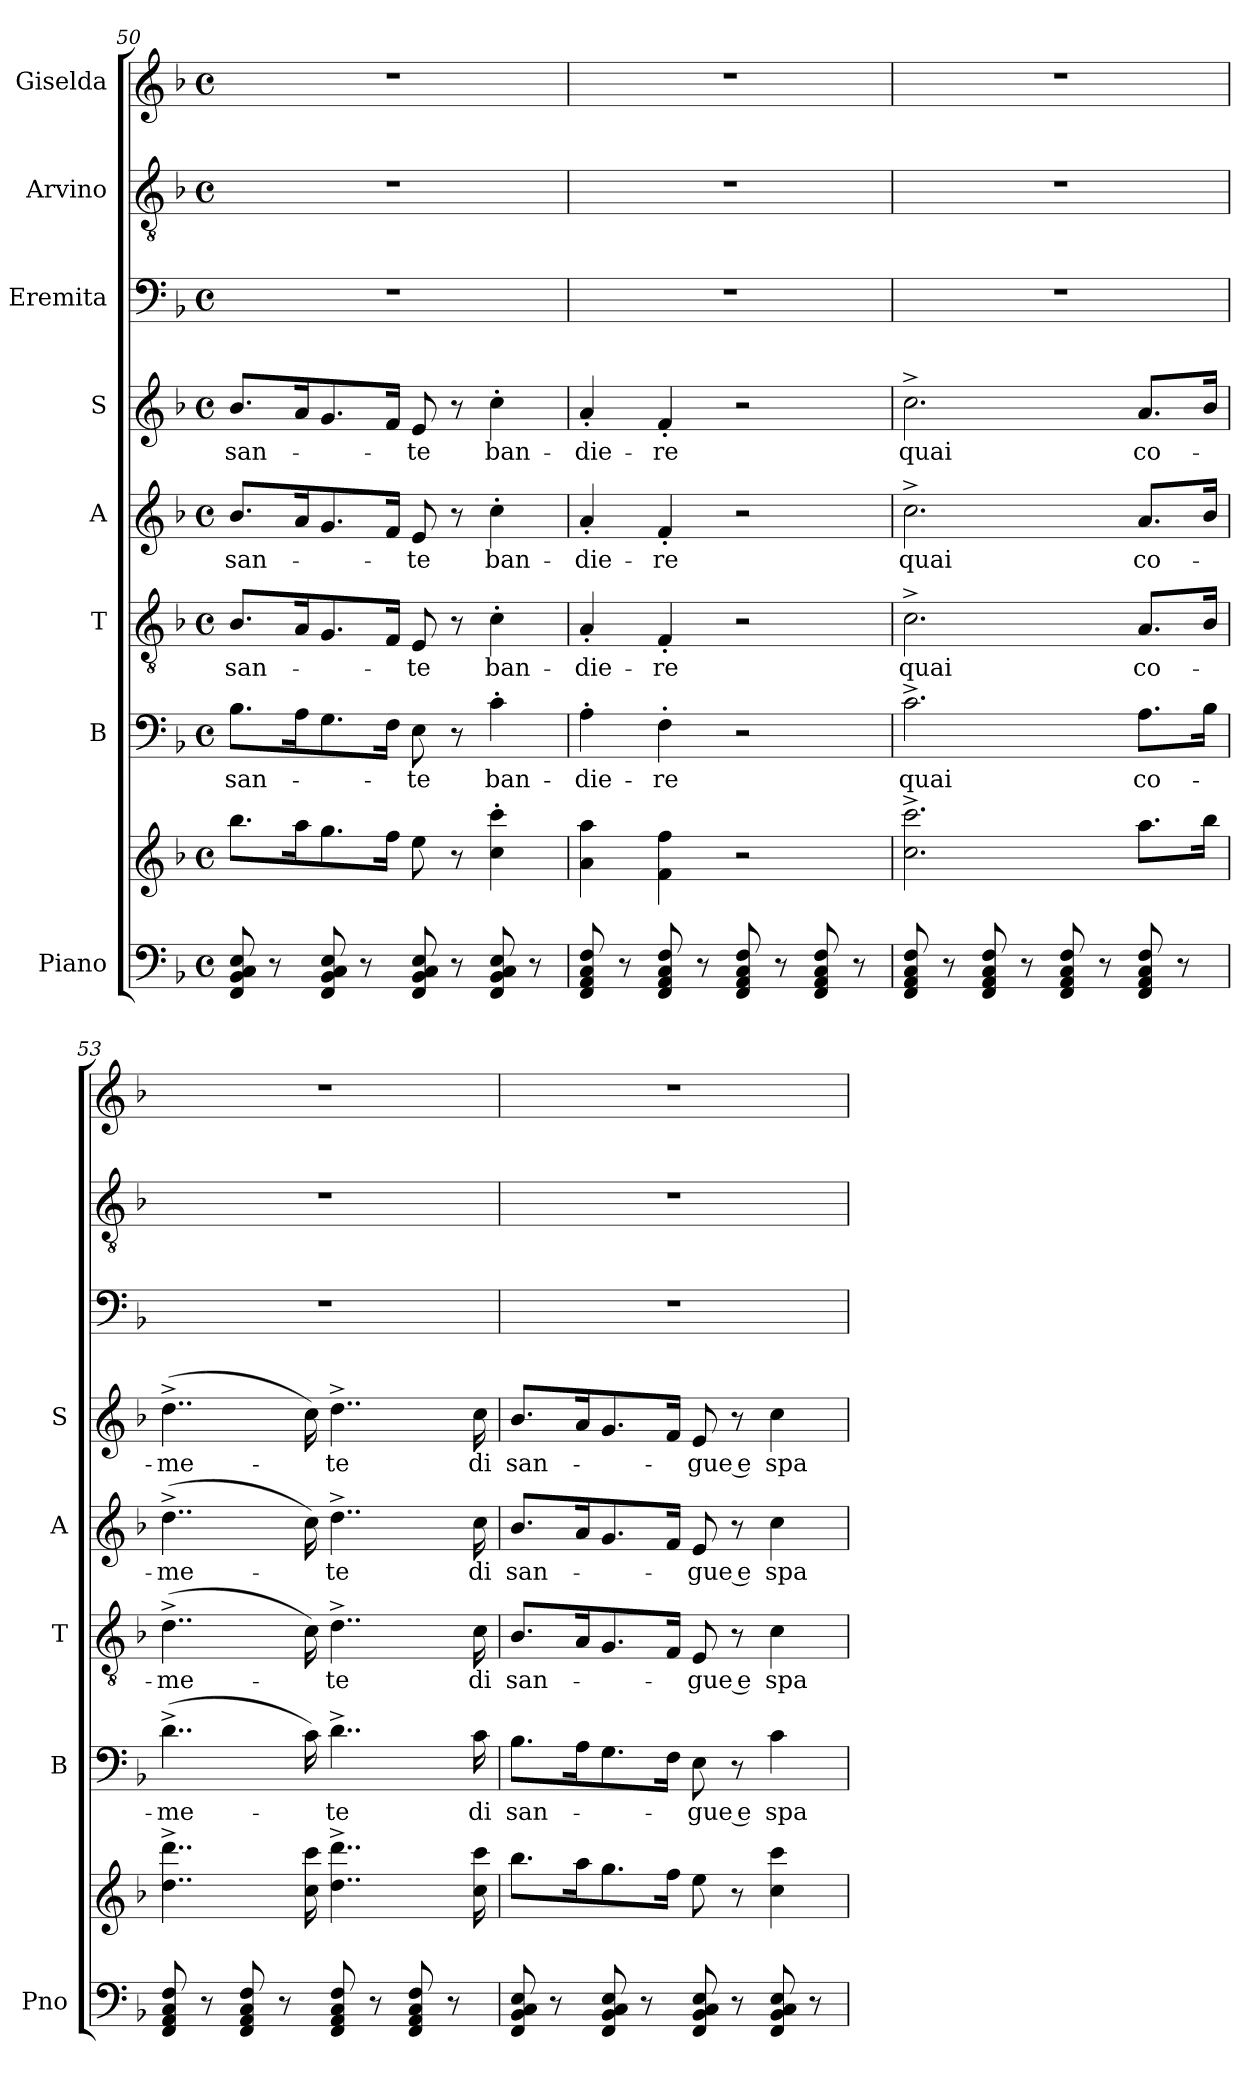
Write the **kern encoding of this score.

**kern	**kern	**kern	**text	**kern	**text	**kern	**text	**kern	**text	**kern	**kern	**kern
*part8	*part8	*part7	*part7	*part6	*part6	*part5	*part5	*part4	*part4	*part3	*part2	*part1
*staff9	*staff8	*staff7	*staff7	*staff6	*staff6	*staff5	*staff5	*staff4	*staff4	*staff3	*staff2	*staff1
*I"Piano	*	*I"B	*	*I"T	*	*I"A	*	*I"S	*	*I"Eremita	*I"Arvino	*I"Giselda
*I'Pno	*	*I'B	*	*I'T	*	*I'A	*	*I'S	*	*	*	*
!!LO:PB:g=z
*clefF4	*clefG2	*clefF4	*	*clefGv2	*	*clefG2	*	*clefG2	*	*clefF4	*clefGv2	*clefG2
*k[b-]	*k[b-]	*k[b-]	*	*k[b-]	*	*k[b-]	*	*k[b-]	*	*k[b-]	*k[b-]	*k[b-]
*M4/4	*M4/4	*M4/4	*	*M4/4	*	*M4/4	*	*M4/4	*	*M4/4	*M4/4	*M4/4
*met(c)	*met(c)	*met(c)	*	*met(c)	*	*met(c)	*	*met(c)	*	*met(c)	*met(c)	*met(c)
=50	=50	=50	=50	=50	=50	=50	=50	=50	=50	=50	=50	=50
8FF/ 8BB-/ 8C/ 8E/	8.bb-\L	8.B-\L	san-	8.B-/L	san-	8.b-/L	san-	8.b-/L	san-	1r	1r	1r
8r	.	.	.	.	.	.	.	.	.	.	.	.
.	16aa\K	16A\K	.	16A/K	.	16a/K	.	16a/K	.	.	.	.
8FF/ 8BB-/ 8C/ 8E/	8.gg\	8.G\	.	8.G/	.	8.g/	.	8.g/	.	.	.	.
8r	.	.	.	.	.	.	.	.	.	.	.	.
.	16ff\Jk	16F\Jk	.	16F/Jk	.	16f/Jk	.	16f/Jk	.	.	.	.
8FF/ 8BB-/ 8C/ 8E/	8ee\	8E\	-te	8E/	-te	8e/	-te	8e/	-te	.	.	.
8r	8r	8r	.	8r	.	8r	.	8r	.	.	.	.
8FF/ 8BB-/ 8C/ 8E/	4cc\' 4ccc\'	4c'\	ban-	4c'\	ban-	4cc'\	ban-	4cc'\	ban-	.	.	.
8r	.	.	.	.	.	.	.	.	.	.	.	.
=51	=51	=51	=51	=51	=51	=51	=51	=51	=51	=51	=51	=51
8FF/ 8AA/ 8C/ 8F/	4a\ 4aa\	4A'\	-die-	4A'/	-die-	4a'/	-die-	4a'/	-die-	1r	1r	1r
8r	.	.	.	.	.	.	.	.	.	.	.	.
8FF/ 8AA/ 8C/ 8F/	4f\ 4ff\	4F'\	-re	4F'/	-re	4f'/	-re	4f'/	-re	.	.	.
8r	.	.	.	.	.	.	.	.	.	.	.	.
8FF/ 8AA/ 8C/ 8F/	2r	2r	.	2r	.	2r	.	2r	.	.	.	.
8r	.	.	.	.	.	.	.	.	.	.	.	.
8FF/ 8AA/ 8C/ 8F/	.	.	.	.	.	.	.	.	.	.	.	.
8r	.	.	.	.	.	.	.	.	.	.	.	.
=52	=52	=52	=52	=52	=52	=52	=52	=52	=52	=52	=52	=52
8FF/ 8AA/ 8C/ 8F/	2.cc\^ 2.ccc\^	2.c^\	quai	2.c^\	quai	2.cc^\	quai	2.cc^\	quai	1r	1r	1r
8r	.	.	.	.	.	.	.	.	.	.	.	.
8FF/ 8AA/ 8C/ 8F/	.	.	.	.	.	.	.	.	.	.	.	.
8r	.	.	.	.	.	.	.	.	.	.	.	.
8FF/ 8AA/ 8C/ 8F/	.	.	.	.	.	.	.	.	.	.	.	.
8r	.	.	.	.	.	.	.	.	.	.	.	.
8FF/ 8AA/ 8C/ 8F/	8.aa\L	8.A\L	co-	8.A/L	co-	8.a/L	co-	8.a/L	co-	.	.	.
8r	.	.	.	.	.	.	.	.	.	.	.	.
.	16bb-\Jk	16B-\Jk	.	16B-/Jk	.	16b-/Jk	.	16b-/Jk	.	.	.	.
=53	=53	=53	=53	=53	=53	=53	=53	=53	=53	=53	=53	=53
8FF/ 8AA/ 8C/ 8F/	4..dd\^ 4..ddd\^	(4..d^\	-me-	(4..d^\	-me-	(4..dd^\	-me-	(4..dd^\	-me-	1r	1r	1r
8r	.	.	.	.	.	.	.	.	.	.	.	.
8FF/ 8AA/ 8C/ 8F/	.	.	.	.	.	.	.	.	.	.	.	.
8r	.	.	.	.	.	.	.	.	.	.	.	.
.	16cc\ 16ccc\	16c\)	.	16c\)	.	16cc\)	.	16cc\)	.	.	.	.
8FF/ 8AA/ 8C/ 8F/	4..dd\^ 4..ddd\^	4..d^\	-te	4..d^\	-te	4..dd^\	-te	4..dd^\	-te	.	.	.
8r	.	.	.	.	.	.	.	.	.	.	.	.
8FF/ 8AA/ 8C/ 8F/	.	.	.	.	.	.	.	.	.	.	.	.
8r	.	.	.	.	.	.	.	.	.	.	.	.
.	16cc\ 16ccc\	16c\	di	16c\	di	16cc\	di	16cc\	di	.	.	.
!!LO:PB:g=z
=54	=54	=54	=54	=54	=54	=54	=54	=54	=54	=54	=54	=54
8FF/ 8BB-/ 8C/ 8E/	8.bb-\L	8.B-\L	san-	8.B-/L	san-	8.b-/L	san-	8.b-/L	san-	1r	1r	1r
8r	.	.	.	.	.	.	.	.	.	.	.	.
.	16aa\K	16A\K	.	16A/K	.	16a/K	.	16a/K	.	.	.	.
8FF/ 8BB-/ 8C/ 8E/	8.gg\	8.G\	.	8.G/	.	8.g/	.	8.g/	.	.	.	.
8r	.	.	.	.	.	.	.	.	.	.	.	.
.	16ff\Jk	16F\Jk	.	16F/Jk	.	16f/Jk	.	16f/Jk	.	.	.	.
8FF/ 8BB-/ 8C/ 8E/	8ee\	8E\	-gue e	8E/	-gue e	8e/	-gue e	8e/	-gue e	.	.	.
8r	8r	8r	.	8r	.	8r	.	8r	.	.	.	.
8FF/ 8BB-/ 8C/ 8E/	4cc\ 4ccc\	4c\	spa-	4c\	spa-	4cc\	spa-	4cc\	spa-	.	.	.
8r	.	.	.	.	.	.	.	.	.	.	.	.
=	=	=	=	=	=	=	=	=	=	=	=	=
*-	*-	*-	*-	*-	*-	*-	*-	*-	*-	*-	*-	*-
